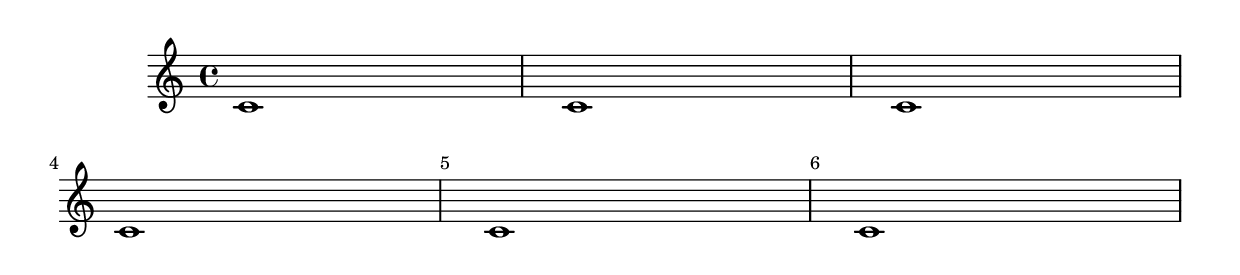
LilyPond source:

%%  Do not edit this file; it is auto-generated from LSR!
\version "2.11.15"

\header { texidoc = "
By default, bar numbers are printed only in the first measure.  This 
setting can be overridden, so that bar numbers appear on start of every
measure.


" }

\score{
    \relative c'{
	c1 c c
	\override Score.BarNumber 
	    #'break-visibility = #end-of-line-invisible
	\break
	c c c
    }
	\layout{ raggedright = ##t }
}



